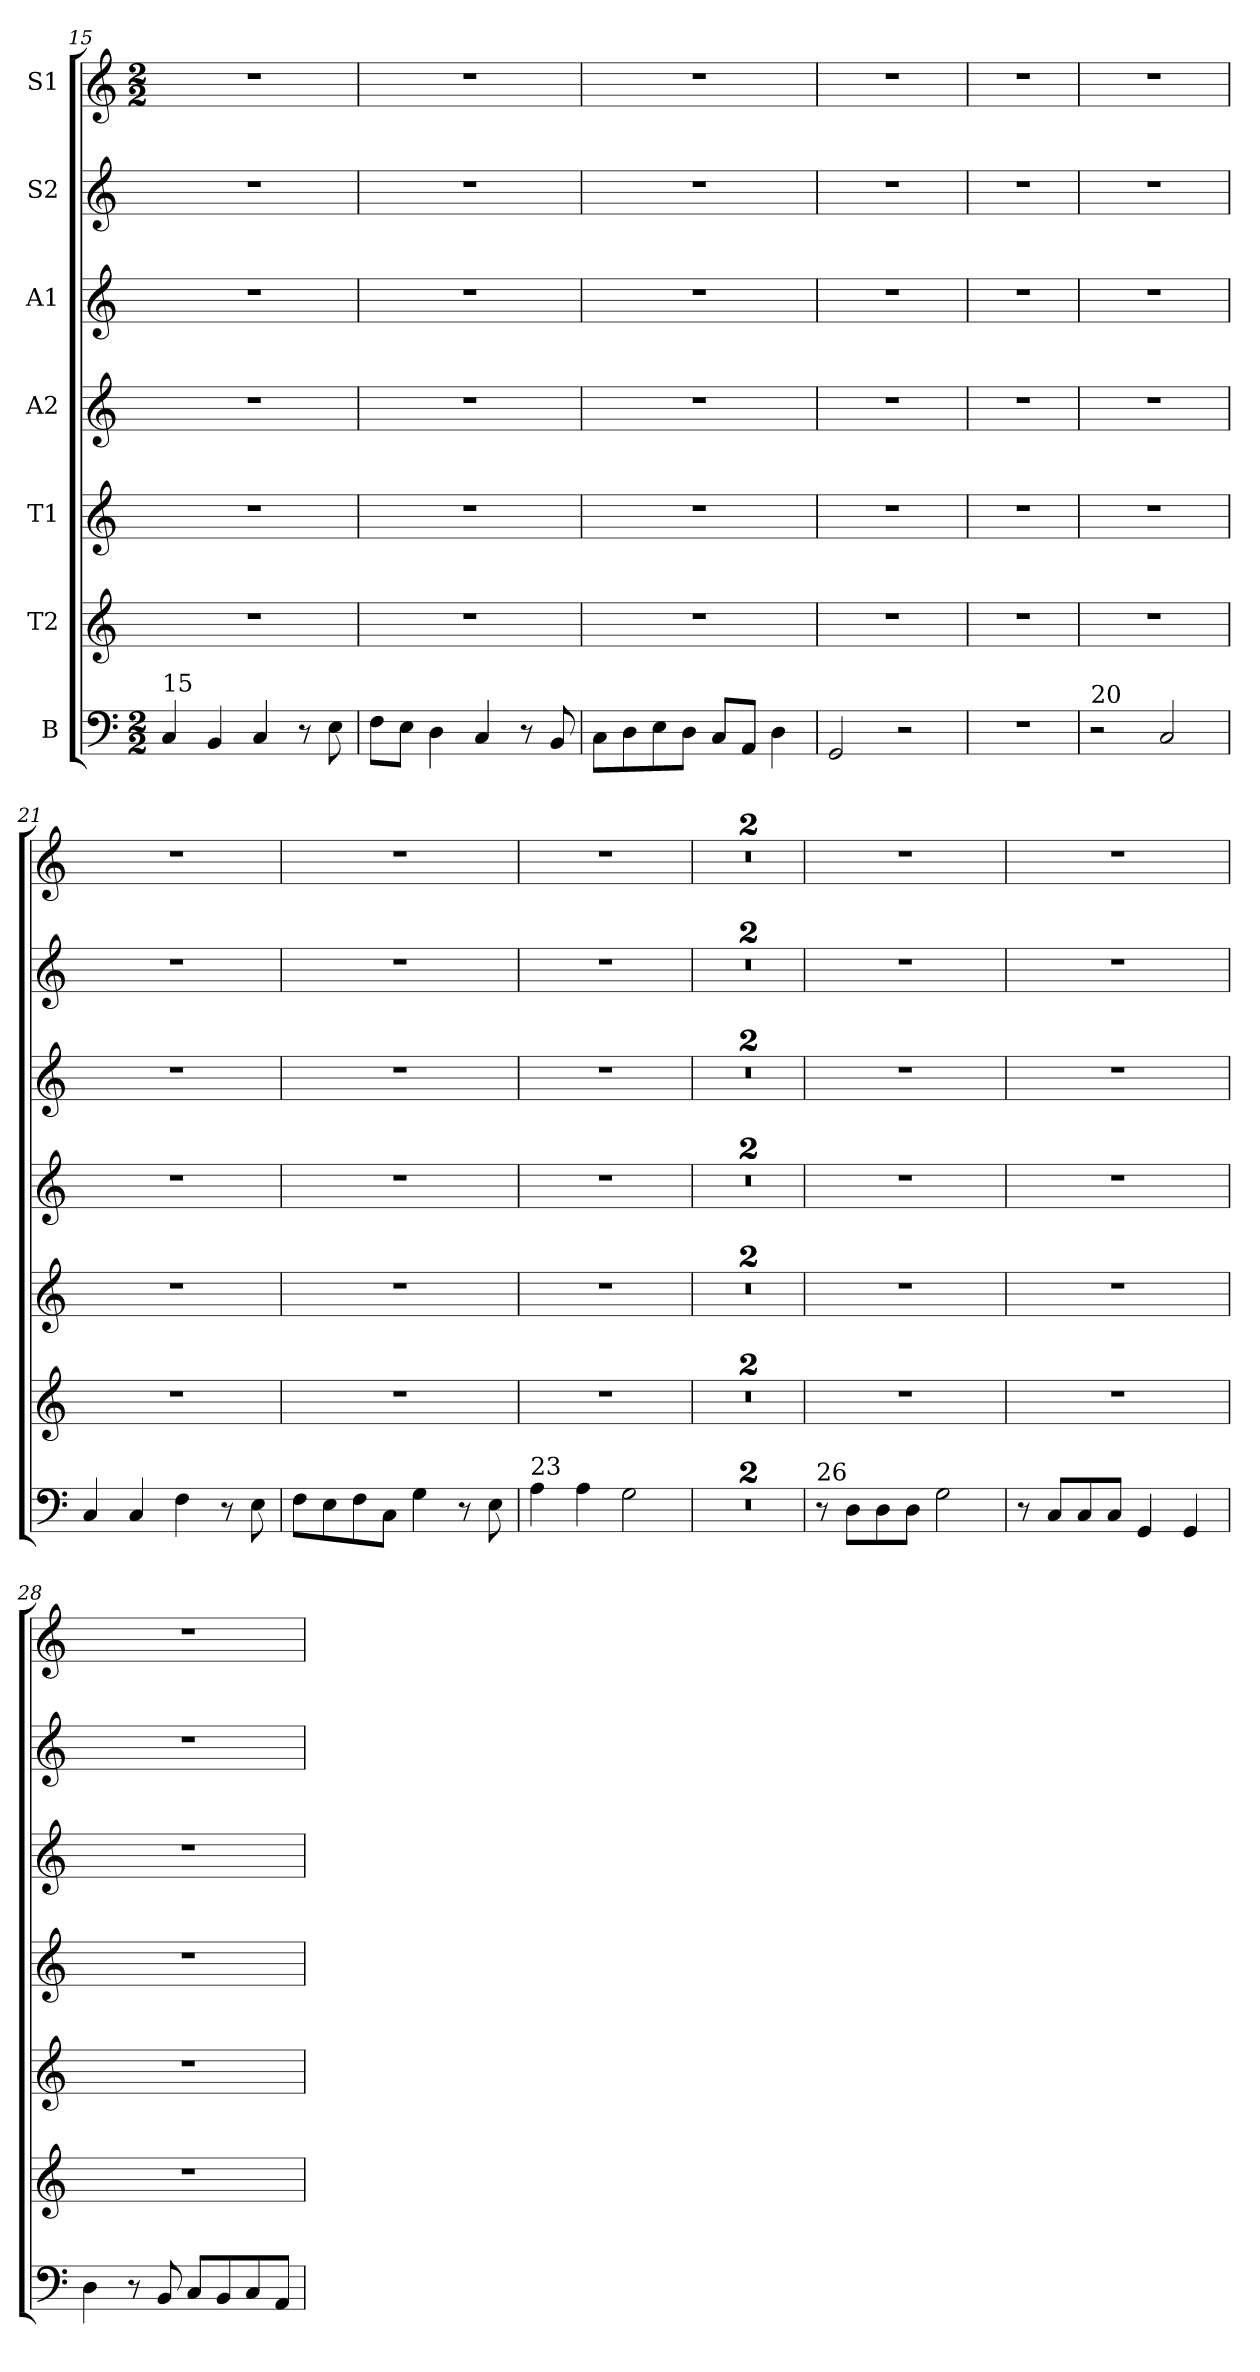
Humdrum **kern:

**kern	**kern	**kern	**kern	**kern	**kern	**kern
*part7	*part6	*part5	*part4	*part3	*part2	*part1
*staff7	*staff6	*staff5	*staff4	*staff3	*staff2	*staff1
*I"B	*I"T2	*I"T1	*I"A2	*I"A1	*I"S2	*I"S1
*clefF4	*clefG2	*clefG2	*clefG2	*clefG2	*clefG2	*clefG2
*ITrd-7c-12	*ITrd-7c-12	*ITrd-7c-12	*ITrd-7c-12	*ITrd-7c-12	*ITrd-7c-12	*ITrd-7c-12
*k[]	*k[]	*k[]	*k[]	*k[]	*k[]	*k[]
*M2/2	*	*	*	*	*	*M2/2
=15	=15	=15	=15	=15	=15	=15
!LO:TX:a:t=15	!	!	!	!	!	!
4c/	1r	1r	1r	1r	1r	1r
4B/	.	.	.	.	.	.
4c/	.	.	.	.	.	.
8r	.	.	.	.	.	.
8e\	.	.	.	.	.	.
=16	=16	=16	=16	=16	=16	=16
8f\L	1r	1r	1r	1r	1r	1r
8e\J	.	.	.	.	.	.
4d\	.	.	.	.	.	.
4c/	.	.	.	.	.	.
8r	.	.	.	.	.	.
8B/	.	.	.	.	.	.
=17	=17	=17	=17	=17	=17	=17
8c\L	1r	1r	1r	1r	1r	1r
8d\	.	.	.	.	.	.
8e\	.	.	.	.	.	.
8d\J	.	.	.	.	.	.
8c/L	.	.	.	.	.	.
8A/J	.	.	.	.	.	.
4d\	.	.	.	.	.	.
=18	=18	=18	=18	=18	=18	=18
2G/	1r	1r	1r	1r	1r	1r
2r	.	.	.	.	.	.
=19	=19	=19	=19	=19	=19	=19
1r	1r	1r	1r	1r	1r	1r
!!LO:LB:g=z
=20	=20	=20	=20	=20	=20	=20
!LO:TX:a:t=20	!	!	!	!	!	!
2r	1r	1r	1r	1r	1r	1r
2c/	.	.	.	.	.	.
=21	=21	=21	=21	=21	=21	=21
4c/	1r	1r	1r	1r	1r	1r
4c/	.	.	.	.	.	.
4f\	.	.	.	.	.	.
8r	.	.	.	.	.	.
8e\	.	.	.	.	.	.
=22	=22	=22	=22	=22	=22	=22
8f\L	1r	1r	1r	1r	1r	1r
8e\	.	.	.	.	.	.
8f\	.	.	.	.	.	.
8c\J	.	.	.	.	.	.
4g\	.	.	.	.	.	.
8r	.	.	.	.	.	.
8e\	.	.	.	.	.	.
=23	=23	=23	=23	=23	=23	=23
!LO:TX:a:t=23	!	!	!	!	!	!
4a\	1r	1r	1r	1r	1r	1r
4a\	.	.	.	.	.	.
2g\	.	.	.	.	.	.
=24	=24	=24	=24	=24	=24	=24
1r	1r	1r	1r	1r	1r	1r
=25	=25	=25	=25	=25	=25	=25
1r	1r	1r	1r	1r	1r	1r
=26	=26	=26	=26	=26	=26	=26
!LO:TX:a:t=26	!	!	!	!	!	!
8r	1r	1r	1r	1r	1r	1r
8d\L	.	.	.	.	.	.
8d\	.	.	.	.	.	.
8d\J	.	.	.	.	.	.
2g\	.	.	.	.	.	.
!!LO:PB:g=z
=27	=27	=27	=27	=27	=27	=27
8r	1r	1r	1r	1r	1r	1r
8c/L	.	.	.	.	.	.
8c/	.	.	.	.	.	.
8c/J	.	.	.	.	.	.
4G/	.	.	.	.	.	.
4G/	.	.	.	.	.	.
=28	=28	=28	=28	=28	=28	=28
4d\	1r	1r	1r	1r	1r	1r
8r	.	.	.	.	.	.
8B/	.	.	.	.	.	.
8c/L	.	.	.	.	.	.
8B/	.	.	.	.	.	.
8c/	.	.	.	.	.	.
8A/J	.	.	.	.	.	.
=	=	=	=	=	=	=
*-	*-	*-	*-	*-	*-	*-
